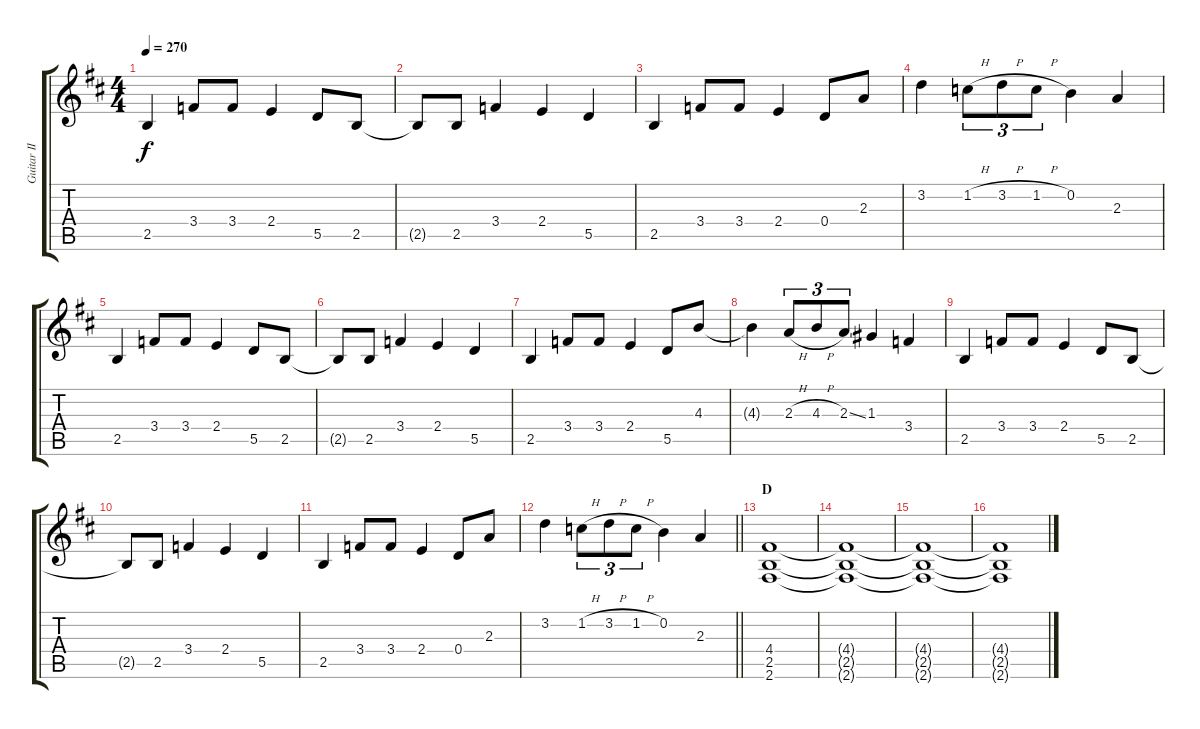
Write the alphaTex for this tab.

\track ("Guitar II" "Guitar II") {instrument overdrivenguitar}
\staff {score tabs}
\tuning (E4 B3 G3 D3 A2 E2) {hide}
\ts (4 4)
\tempo 270
\clef g2
\ks d
2.5.4{dy f} 3.4.8 3.4.8 2.4.4 5.5.8 2.5.8 |
2.5{t}.8 2.5.8 3.4.4 2.4.4 5.5.4 |
2.5.4 3.4.8 3.4.8 2.4.4 0.4.8 2.3.8 |
3.2.4 1.2{h}.8{tu (3 2)} 3.2{h}.8{tu (3 2)} 1.2{h}.8{tu (3 2)} 0.2.4 2.3.4 |
2.5.4 3.4.8 3.4.8 2.4.4 5.5.8 2.5.8 |
2.5{t}.8 2.5.8 3.4.4 2.4.4 5.5.4 |
2.5.4 3.4.8 3.4.8 2.4.4 5.5.8 4.3.8 |
4.3{t}.4 2.3{h}.8{tu (3 2)} 4.3{h}.8{tu (3 2)} 2.3{ss}.8{tu (3 2)} 1.3.4 3.4.4 |
2.5.4 3.4.8 3.4.8 2.4.4 5.5.8 2.5.8 |
2.5{t}.8 2.5.8 3.4.4 2.4.4 5.5.4 |
2.5.4 3.4.8 3.4.8 2.4.4 0.4.8 2.3.8 |
\barLineRight lightlight
3.2.4 1.2{h}.8{tu (3 2)} 3.2{h}.8{tu (3 2)} 1.2{h}.8{tu (3 2)} 0.2.4 2.3.4 |
\section ("" "D")
(4.4 2.5 2.6).1 |
(4.4{t} 2.5{t} 2.6{t}).1 |
(4.4{t} 2.5{t} 2.6{t}).1 |
(4.4{t} 2.5{t} 2.6{t}).1
